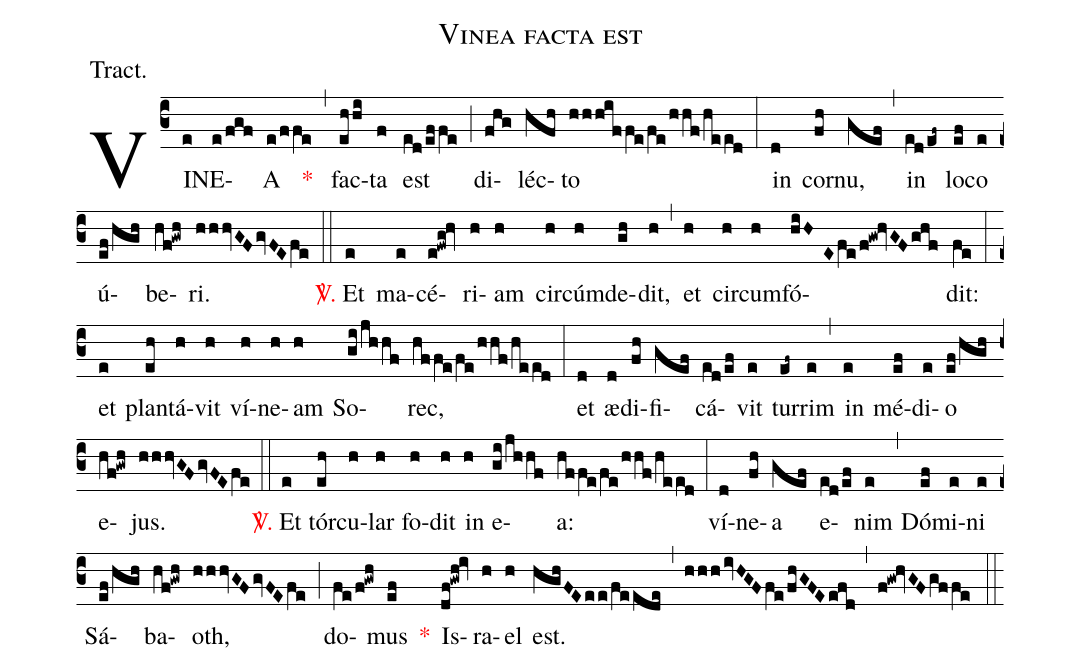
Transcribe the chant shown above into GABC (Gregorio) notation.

name:Vinea facta est;
annotation:Tract.;
mode:VIII.;
%%
(c3) VI(e)NE(e/fgf)A(e/ffe) <v>\red{*}</v>(,) fac(ehhi)ta(f) est(ed/effe) (;) di(fhg)léc(hfh)to(hhhiffe/fe/hhf/heed) (:) in(d) cor(fh)nu,(gef) (,) in(ed/ef~) lo(ef)co(e) ú(ef/hgh)be(hf!gwh)ri.(hhhvGF/gvFE/fe) (::) <v>\red{\Vbar.}</v> Et(e) ma(e)cé(e!fwg!hv)ri(h)am(h) cir(h)cúm(h)de(gh)dit,(h) (,) et(h) cir(h)cum(h)fó(hiHE/fe/f!gw!hvGF/ghf)dit:(fe) (:) et(e) plan(eh)tá(h)vit(h) ví(h)ne(h)am(h) So(gi/jhhf)rec,(hffe/fe/hhf/heed) (:) et(d) æ(d)di(fh)fi(gef)cá(ed/ef)vit(e) tur(ef~)rim(e) (,) in(e) mé(ef)di(e)o(ef/hgh) e(hf!gwh)jus.(hhhvGF/gvFE/fe) (::) <v>\red{\Vbar.}</v> Et(e) tór(eh)cu(h)lar(h) fo(h)dit(h) in(h) e(gi/jhhf)a:(hffe/fe/hhf/heed) (:) ví(d)ne(fh)a(gef) e(ed/ef)nim(e) (,) Dó(ef)mi(e)ni(e) Sá(ef/hgh)ba(hf!gwh)oth,(hhhvGF/gvFE/fe) (;) do(fe/f!gwh)mus(ef) <v>\red{*}</v>() Is(df!gwh!iv)ra(h)el(h) est.(hghFEee/feede) (,) (hhhivHGFfe/fhGFEefd) (,) (f!gw!hvGF/gffe) (::)
